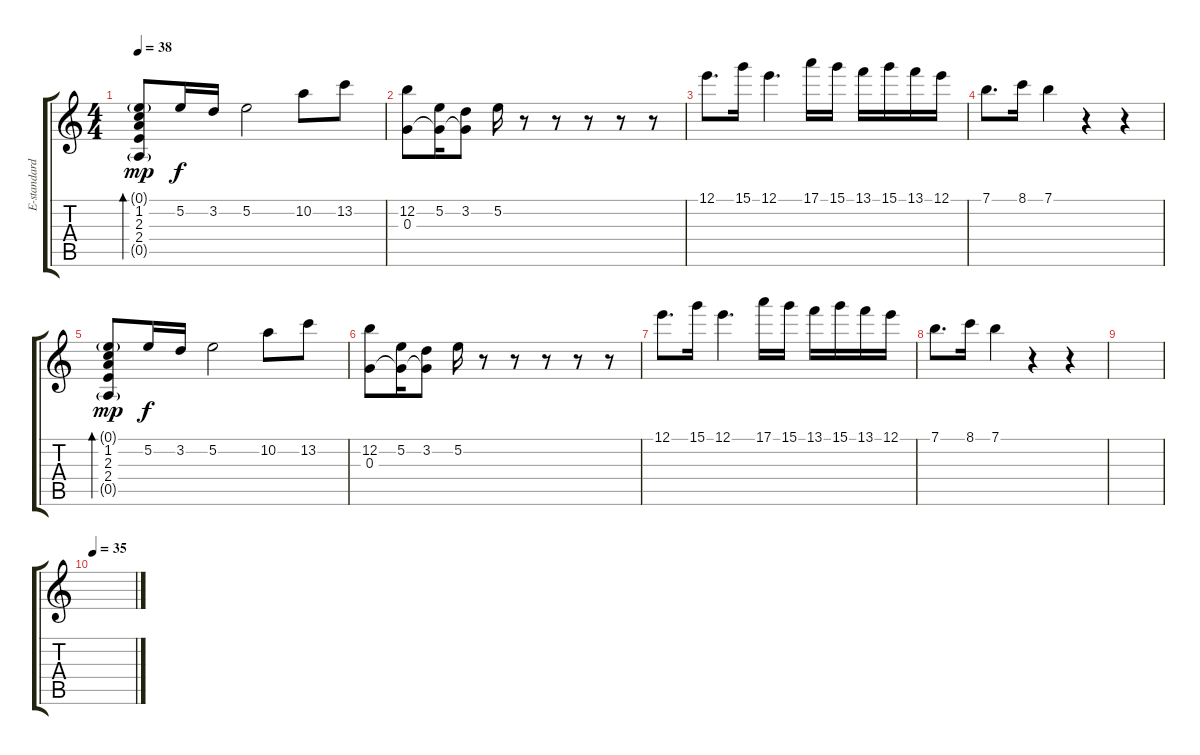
\track ("E-standard" "E-standard") {instrument acousticguitarsteel}
\staff {score tabs}
\tuning (E4 B3 G3 D3 A2 E2) {hide}
\ts (4 4)
\tempo 38
\clef g2
\ks c
(0.1{g} 1.2 2.3 2.4 0.5{g}).8{bd 60 dy mp} 5.2.16{dy f} 3.2.16 5.2.2 10.2.8 13.2.8 |
(12.2 0.3).8 (5.2 0.3{t}).16 (3.2 0.3{t}).8 5.2.16 r.8 r.8 r.8 r.8 r.8 |
12.1.8{d} 15.1.16 12.1.4{d} 17.1.16 15.1.16 13.1.16 15.1.16 13.1.16 12.1.16 |
7.1.8{d} 8.1.16 7.1.4 r.4 r.4 |
(0.1{g} 1.2 2.3 2.4 0.5{g}).8{bd 60 dy mp} 5.2.16{dy f} 3.2.16 5.2.2 10.2.8 13.2.8 |
(12.2 0.3).8 (5.2 0.3{t}).16 (3.2 0.3{t}).8 5.2.16 r.8 r.8 r.8 r.8 r.8 |
12.1.8{d} 15.1.16 12.1.4{d} 17.1.16 15.1.16 13.1.16 15.1.16 13.1.16 12.1.16 |
7.1.8{d} 8.1.16 7.1.4 r.4 r.4 |
|
\tempo 35
